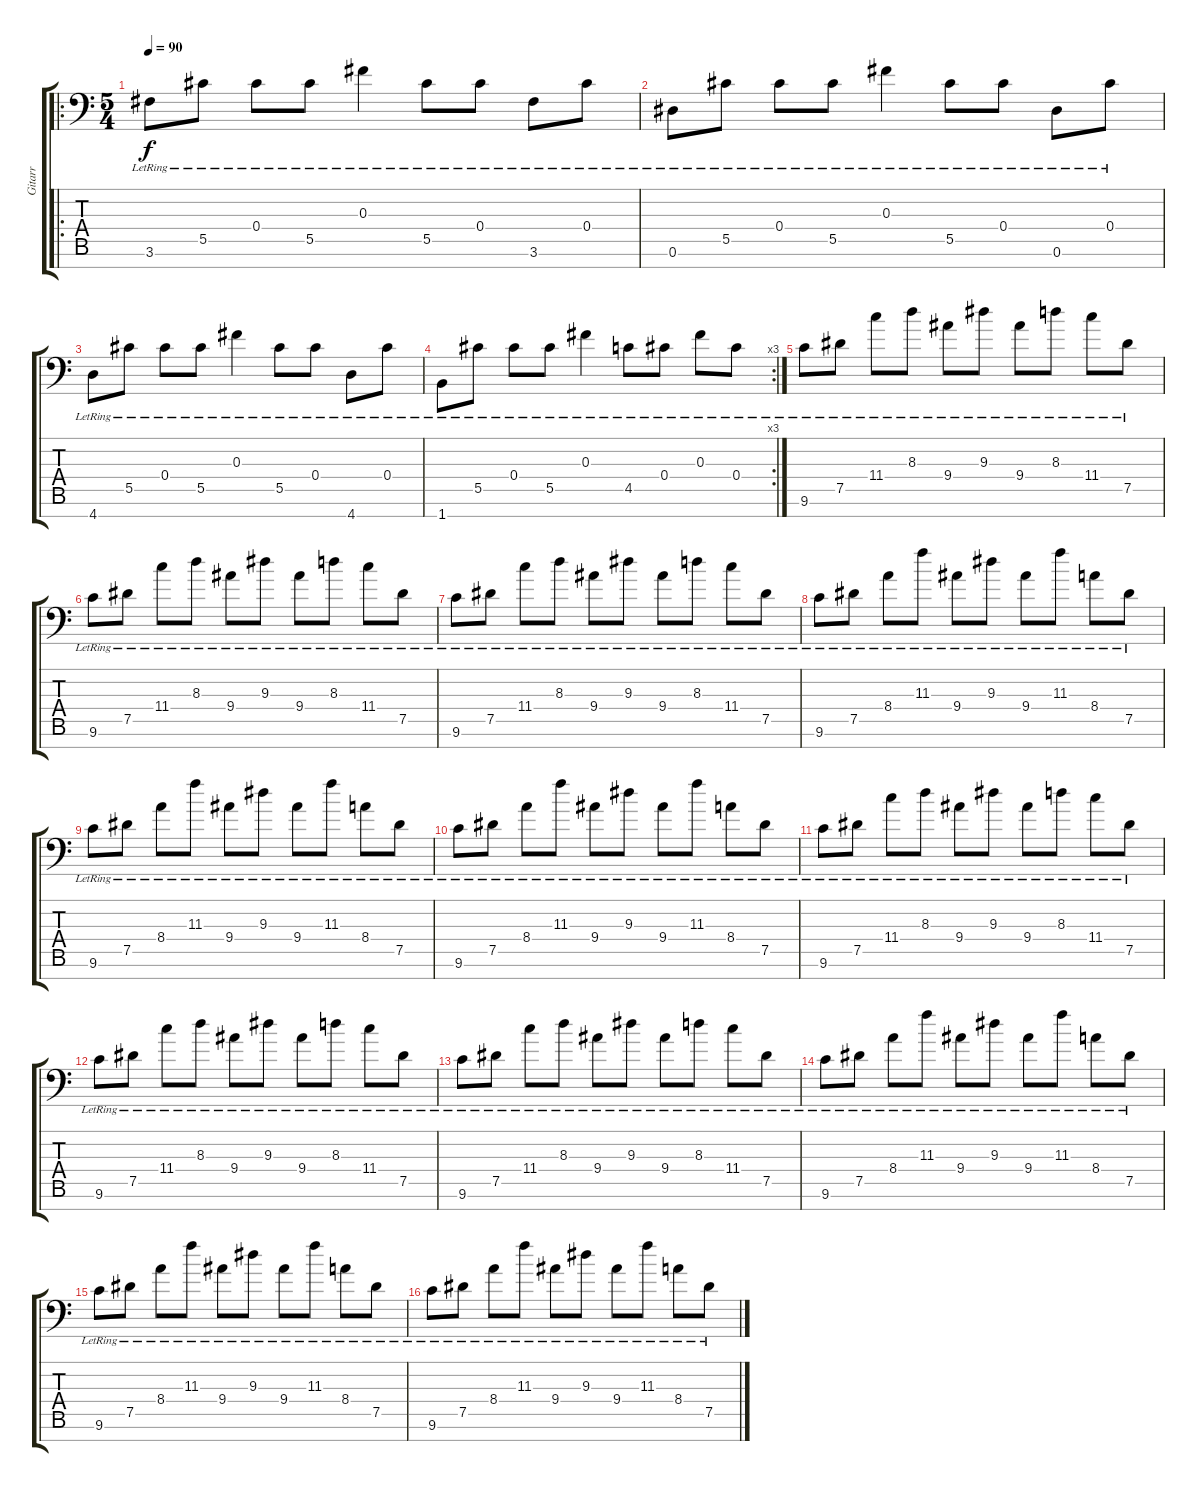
\track ("Gitarr" "Gitarr") {instrument electricguitarclean}
\staff {score tabs}
\tuning (Eb4 Bb3 Gb3 Db3 Ab2 Eb2 Bb1) {hide}
\ro
\ts (5 4)
\tempo 90
\clef f4
\ks c
3.6{lr}.8{dy f volume 9 balance 13 instrument electricguitarclean} 5.5{lr}.8 0.4{lr}.8 5.5{lr}.8 0.3{lr}.4 5.5{lr}.8 0.4{lr}.8 3.6{lr}.8 0.4{lr}.8 |
0.6{lr}.8 5.5{lr}.8 0.4{lr}.8 5.5{lr}.8 0.3{lr}.4 5.5{lr}.8 0.4{lr}.8 0.6{lr}.8 0.4{lr}.8 |
4.7{lr}.8 5.5{lr}.8 0.4{lr}.8 5.5{lr}.8 0.3{lr}.4 5.5{lr}.8 0.4{lr}.8 4.7{lr}.8 0.4{lr}.8 |
\rc 3
1.7{lr}.8 5.5{lr}.8 0.4{lr}.8 5.5{lr}.8 0.3{lr}.4 4.5{lr}.8 0.4{lr}.8 0.3{lr}.8 0.4{lr}.8 |
9.6{lr}.8{volume 16} 7.5{lr}.8 11.4{lr}.8 8.3{lr}.8 9.4{lr}.8 9.3{lr}.8 9.4{lr}.8 8.3{lr}.8 11.4{lr}.8 7.5{lr}.8 |
9.6{lr}.8 7.5{lr}.8 11.4{lr}.8 8.3{lr}.8 9.4{lr}.8 9.3{lr}.8 9.4{lr}.8 8.3{lr}.8 11.4{lr}.8 7.5{lr}.8 |
9.6{lr}.8 7.5{lr}.8 11.4{lr}.8 8.3{lr}.8 9.4{lr}.8 9.3{lr}.8 9.4{lr}.8 8.3{lr}.8 11.4{lr}.8 7.5{lr}.8 |
9.6{lr}.8 7.5{lr}.8 8.4{lr}.8 11.3{lr}.8 9.4{lr}.8 9.3{lr}.8 9.4{lr}.8 11.3{lr}.8 8.4{lr}.8 7.5{lr}.8 |
9.6{lr}.8 7.5{lr}.8 8.4{lr}.8 11.3{lr}.8 9.4{lr}.8 9.3{lr}.8 9.4{lr}.8 11.3{lr}.8 8.4{lr}.8 7.5{lr}.8 |
9.6{lr}.8 7.5{lr}.8 8.4{lr}.8 11.3{lr}.8 9.4{lr}.8 9.3{lr}.8 9.4{lr}.8 11.3{lr}.8 8.4{lr}.8 7.5{lr}.8 |
9.6{lr}.8 7.5{lr}.8 11.4{lr}.8 8.3{lr}.8 9.4{lr}.8 9.3{lr}.8 9.4{lr}.8 8.3{lr}.8 11.4{lr}.8 7.5{lr}.8 |
9.6{lr}.8 7.5{lr}.8 11.4{lr}.8 8.3{lr}.8 9.4{lr}.8 9.3{lr}.8 9.4{lr}.8 8.3{lr}.8 11.4{lr}.8 7.5{lr}.8 |
9.6{lr}.8 7.5{lr}.8 11.4{lr}.8 8.3{lr}.8 9.4{lr}.8 9.3{lr}.8 9.4{lr}.8 8.3{lr}.8 11.4{lr}.8 7.5{lr}.8 |
9.6{lr}.8 7.5{lr}.8 8.4{lr}.8 11.3{lr}.8 9.4{lr}.8 9.3{lr}.8 9.4{lr}.8 11.3{lr}.8 8.4{lr}.8 7.5{lr}.8 |
9.6{lr}.8 7.5{lr}.8 8.4{lr}.8 11.3{lr}.8 9.4{lr}.8 9.3{lr}.8 9.4{lr}.8 11.3{lr}.8 8.4{lr}.8 7.5{lr}.8 |
9.6{lr}.8 7.5{lr}.8 8.4{lr}.8 11.3{lr}.8 9.4{lr}.8 9.3{lr}.8 9.4{lr}.8 11.3{lr}.8 8.4{lr}.8 7.5{lr}.8
